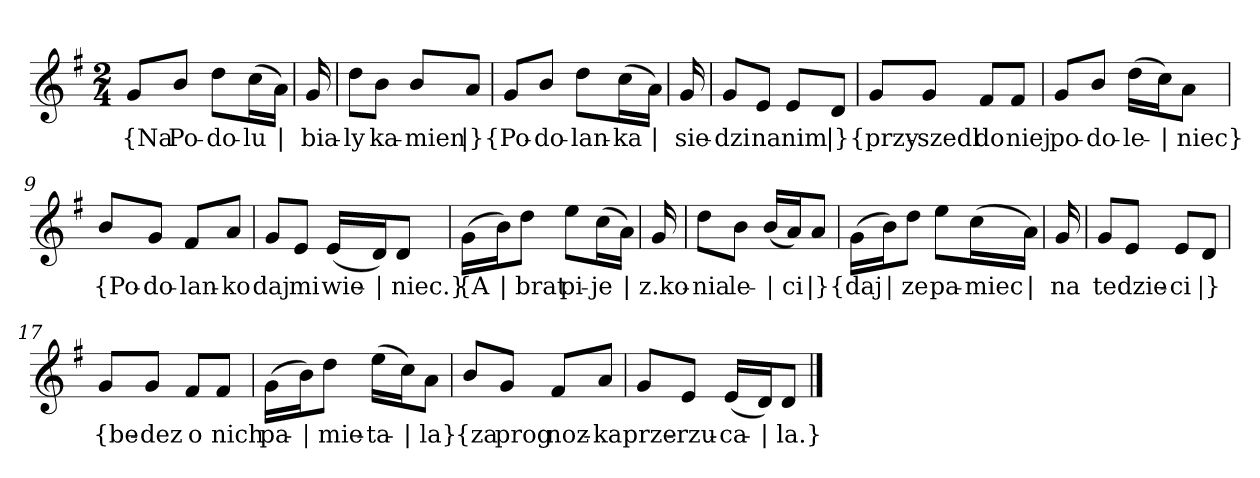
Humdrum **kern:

**kern	**text
*part1	*part1
*staff1	*staff1
*clefG2	*
*k[f#]	*
*G:	*
*M2/4	*
=	=
8g/L	{Na
8b/J	Po-
8dd\L	-do-
(16cc\L	-lu
16a\JJ)	|
=2y	=2y
16g	bia-
=3	=3
8dd\L	-ly
8b\J	ka-
8b/L	-mien
8a/J	|}
=4y	=4y
8g/L	{Po-
8b/J	-do-
8dd\L	-lan-
(16cc\L	-ka
16a\JJ)	|
=5y	=5y
16g	sie-
=6	=6
8g/L	-dzi
8e/J	na
8e/L	nim
8d/J	|}
=7y	=7y
8g/L	{przy-
8g/J	-szedl
8f#/L	do
8f#/J	niej
=8	=8
8g/L	po-
8b/J	-do-
(16dd\LL	-le-
16cc\J)	|
8a\J	-niec}
=9y	=9y
8b/L	{Po-
8g/J	-do-
8f#/L	-lan-
8a/J	-ko
=10	=10
8g/L	daj
8e/J	mi
(16e/LL	wie-
16d/J)	|
8d/J	-niec.}
=11y	=11y
(16g\LL	{A
16b\J)	|
8dd\J	brat
8ee\L	pi-
(16cc\L	-je
16a\JJ)	|
=12y	=12y
16g	z.ko-
=13	=13
8dd\L	-nia
8b\J	le-
(16b/LL	|
16a/J)	-ci
8a/J	|}
=14y	=14y
(16g\LL	{daj
16b\J)	|
8dd\J	ze
8ee\L	pa-
(16cc\L	-miec
16a\JJ)	|
=15y	=15y
16g	na
=16	=16
8g/L	te
8e/J	dzie-
8e/L	-ci
8d/J	|}
=17y	=17y
8g/L	{be-
8g/J	-dez
8f#/L	o
8f#/J	nich
=18	=18
(16g\LL	pa-
16b\J)	|
8dd\J	-mie-
(16ee\LL	-ta-
16cc\J)	|
8a\J	-la}
=19y	=19y
8b/L	{za
8g/J	prog
8f#/L	noz-
8a/J	-ka
=20	=20
8g/L	prze-
8e/J	-rzu-
(16e/LL	-ca-
16d/J)	|
8d/J	-la.}
==	==
*-	*-
